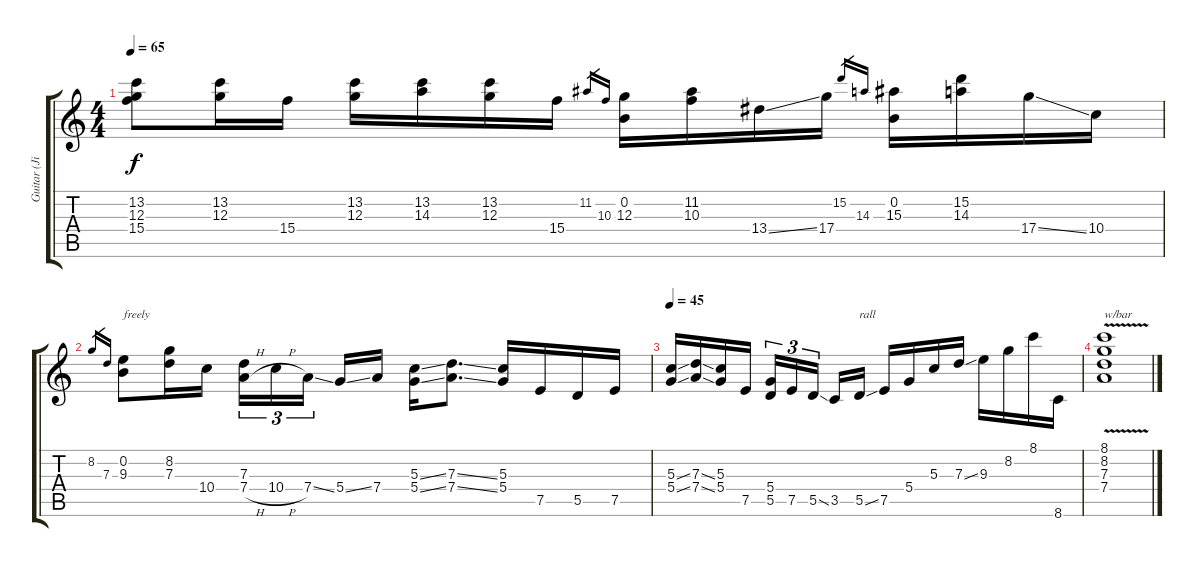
\track ("Guitar (Jimi Hendrix)" "Guitar (Ji") {instrument acousticguitarnylon}
\staff {score tabs}
\tuning (E4 B3 G3 D3 A2 E2) {hide}
\ts (4 4)
\tempo 65
\clef g2
\ks c
(13.2 12.3 15.4).8{dy f} (13.2 12.3).16 15.4.16 (13.2 12.3).16 (13.2 14.3).16 (13.2 12.3).16 15.4.16 11.2.16{gr} 10.3.16{gr} (0.2 12.3).16 (11.2 10.3).16 13.4{ss}.16 17.4.16 15.2.16{gr} 14.3.16{gr} (0.2 15.3).16 (15.2 14.3).16 17.4{ss}.16 10.4.16 |
8.2.16{gr} 7.3.16{gr} (0.2 9.3).8{txt "freely"} (8.2 7.3).16 10.4.16 (7.3 7.4{h}).16{tu (3 2)} 10.4{h}.16{tu (3 2)} 7.4{ss}.16{tu (3 2)} 5.4{ss}.16 7.4.16 (5.3{ss} 5.4{ss}).16 (7.3{ss} 7.4{ss}).8{d} (5.3 5.4).16 7.5.16 5.5.16 7.5.16 |
\tempo 45
(5.3{ss} 5.4{ss}).16 (7.3{ss} 7.4{ss}).16 (5.3 5.4).16 7.5.16 (5.4 5.5).16{tu (3 2)} 7.5.16{tu (3 2)} 5.5{ss}.16{tu (3 2)} 3.5.16 5.5{ss}.16{txt "rall"} 7.5.16 5.4.16 5.3.16 7.3{ss}.16 9.3.16 8.2.16 8.1.16 8.6.16 |
(8.1{v} 8.2{v} 7.3{v} 7.4{v}).1{txt "w/bar"}
